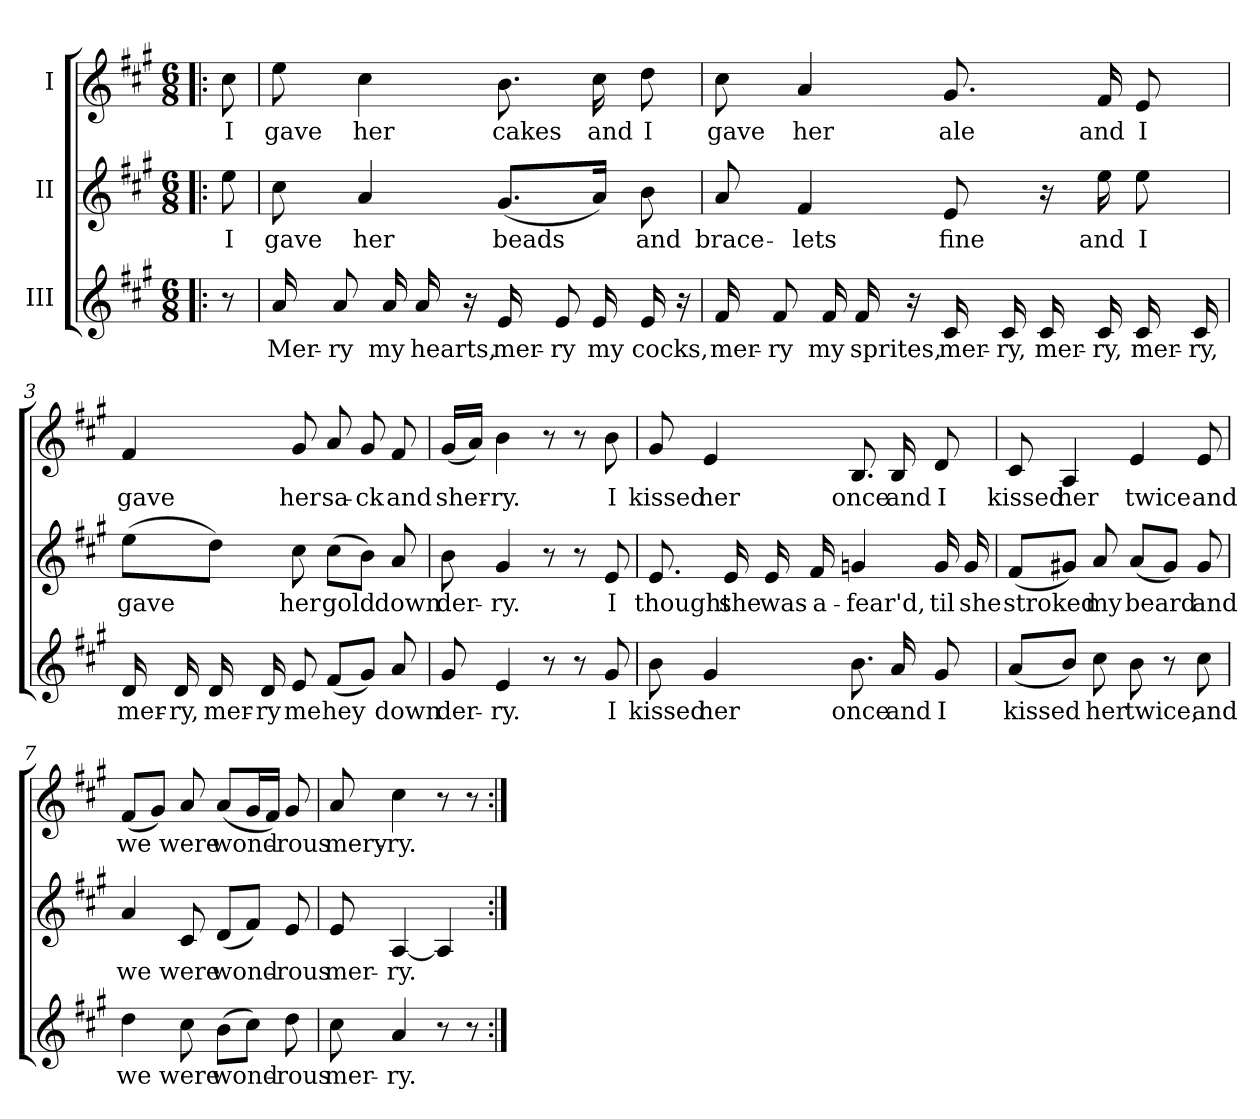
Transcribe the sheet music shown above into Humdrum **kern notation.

**kern	**text	**kern	**text	**kern	**text
*part3	*part3	*part2	*part2	*part1	*part1
*staff3	*staff3	*staff2	*staff2	*staff1	*staff1
*I"III	*	*I"II	*	*I"I	*
*	*	*clefG2	*	*clefG2	*
*k[f#c#g#]	*	*k[f#c#g#]	*	*k[f#c#g#]	*
*A:	*	*A:	*	*A:	*
*M6/8	*	*M6/8	*	*M6/8	*
=!|:	=!|:	=!|:	=!|:	=!|:	=!|:
8r	.	8ee\	I	8cc#\	I
=1	=1	=1	=1	=1	=1
16a/	Mer-	8cc#\	gave	8ee\	gave
8a/	-ry	.	.	.	.
.	.	4a/	her	4cc#\	her
16a/	my	.	.	.	.
16a/	hearts,	.	.	.	.
16r	.	.	.	.	.
16e/	mer-	(8.g#/L	beads	8.b\	cakes
8e/	-ry	.	.	.	.
16e/	my	16a/Jk)	.	16cc#\	and
16e/	cocks,	8b\	and	8dd\	I
16r	.	.	.	.	.
=2	=2	=2	=2	=2	=2
16f#/	mer-	8a/	brace-	8cc#\	gave
8f#/	-ry	.	.	.	.
.	.	4f#/	-lets	4a/	her
16f#/	my	.	.	.	.
16f#/	sprites,	.	.	.	.
16r	.	.	.	.	.
16c#/	mer-	8e/	fine	8.g#/	ale
16c#/	-ry,	.	.	.	.
16c#/	mer-	16r	.	.	.
16c#/	-ry,	16ee\	and	16f#/	and
16c#/	mer-	8ee\	I	8e/	I
16c#/	-ry,	.	.	.	.
!!LO:LB:g=z
=3	=3	=3	=3	=3	=3
16d/	mer-	(8ee\L	gave	4f#/	gave
16d/	-ry,	.	.	.	.
16d/	mer-	8dd\J)	.	.	.
16d/	-ry	.	.	.	.
8e/	me	8cc#\	her	8g#/	her
(8f#/L	hey	(8cc#\L	gold	8a/	sa-
8g#/J)	.	8b\J)	.	8g#/	-ck
8a/	down	8a/	down	8f#/	and
=4	=4	=4	=4	=4	=4
8g#/	der-	8b\	der-	(16g#/LL	sher-
.	.	.	.	16a/JJ)	.
4e/	-ry.	4g#/	-ry.	4b\	-ry.
8r	.	8r	.	8r	.
8r	.	8r	.	8r	.
8g#/	I	8e/	I	8b\	I
=5	=5	=5	=5	=5	=5
8b\	kissed	8.e/	thought	8g#/	kissed
4g#/	her	.	.	4e/	her
.	.	16e/	she	.	.
.	.	16e/	was	.	.
.	.	16f#/	a-	.	.
8.b\	once	4gn/	-fear'd,	8.B/	once
16a/	and	.	.	16B/	and
8g#/	I	16g/	til	8d/	I
.	.	16g/	she	.	.
!!LO:LB:g=z
=6	=6	=6	=6	=6	=6
(8a/L	kissed	(8f#/L	stroked	8c#/	kissed
8b/J)	.	8g#X/J)	.	4A/	her
8cc#\	her	8a/	my	.	.
8b\	twice,	(8a/L	beard	4e/	twice
8r	.	8g#/J)	.	.	.
8cc#\	and	8g#/	and	8e/	and
=7	=7	=7	=7	=7	=7
4dd\	we	4a/	we	(8f#/L	we
.	.	.	.	8g#/J)	.
8cc#\	were	8c#/	were	8a/	were
(8b\L	wond-	(8d/L	wond-	(8a/L	wond-
8cc#\J)	.	8f#/J)	.	16g#/L	.
.	.	.	.	16f#/JJ)	.
8dd\	-rous	8e/	-rous	8g#/	-rous
=8	=8	=8	=8	=8	=8
8cc#\	mer-	8e/	mer-	8a/	mery-
4a/	-ry.	[4A/	-ry.	4cc#\	-ry.
8r	.	4A/]	.	8r	.
8r	.	.	.	8r	.
=:|!	=:|!	=:|!	=:|!	=:|!	=:|!
*-	*-	*-	*-	*-	*-
